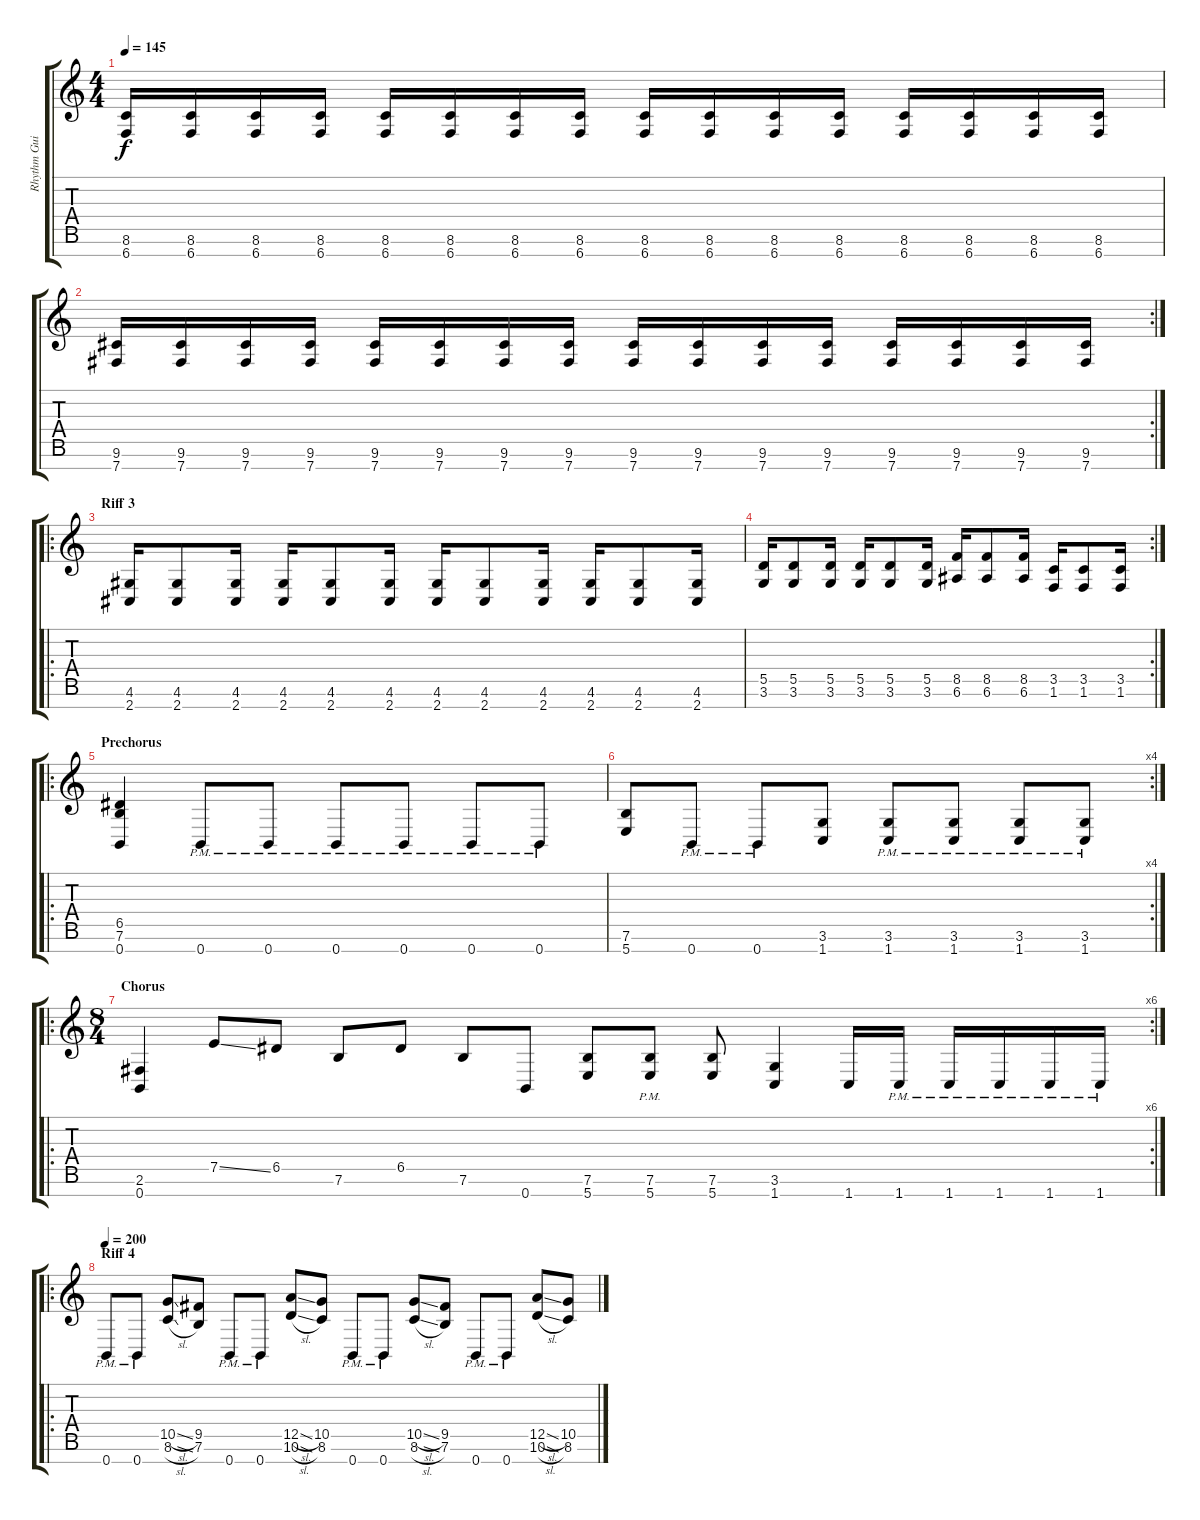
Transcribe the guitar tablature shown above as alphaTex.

\track ("Rhythm Guitar L" "Rhythm Gui") {instrument distortionguitar}
\staff {score tabs}
\tuning (E4 B3 G3 D3 A2 E2 B1) {hide}
\ts (4 4)
\tempo 145
\clef g2
\ks c
(8.6 6.7).16{dy f} (8.6 6.7).16 (8.6 6.7).16 (8.6 6.7).16 (8.6 6.7).16 (8.6 6.7).16 (8.6 6.7).16 (8.6 6.7).16 (8.6 6.7).16 (8.6 6.7).16 (8.6 6.7).16 (8.6 6.7).16 (8.6 6.7).16 (8.6 6.7).16 (8.6 6.7).16 (8.6 6.7).16 |
\rc 2
(9.6 7.7).16 (9.6 7.7).16 (9.6 7.7).16 (9.6 7.7).16 (9.6 7.7).16 (9.6 7.7).16 (9.6 7.7).16 (9.6 7.7).16 (9.6 7.7).16 (9.6 7.7).16 (9.6 7.7).16 (9.6 7.7).16 (9.6 7.7).16 (9.6 7.7).16 (9.6 7.7).16 (9.6 7.7).16 |
\ro
\section ("" "Riff 3")
(4.6 2.7).16 (4.6 2.7).8 (4.6 2.7).16 (4.6 2.7).16 (4.6 2.7).8 (4.6 2.7).16 (4.6 2.7).16 (4.6 2.7).8 (4.6 2.7).16 (4.6 2.7).16 (4.6 2.7).8 (4.6 2.7).16 |
\rc 2
(5.5 3.6).16 (5.5 3.6).8 (5.5 3.6).16 (5.5 3.6).16 (5.5 3.6).8 (5.5 3.6).16 (8.5 6.6).16 (8.5 6.6).8 (8.5 6.6).16 (3.5 1.6).16 (3.5 1.6).8 (3.5 1.6).16 |
\ro
\section ("" "Prechorus")
(6.5 7.6 0.7).4 0.7{pm}.8 0.7{pm}.8 0.7{pm}.8 0.7{pm}.8 0.7{pm}.8 0.7{pm}.8 |
\rc 4
(7.6 5.7).8 0.7{pm}.8 0.7{pm}.8 (3.6 1.7).8 (3.6{pm} 1.7{pm}).8 (3.6{pm} 1.7{pm}).8 (3.6{pm} 1.7{pm}).8 (3.6{pm} 1.7{pm}).8 |
\ro
\rc 6
\ts (8 4)
\section ("" "Chorus")
(2.6 0.7).4 7.5{ss}.8 6.5.8 7.6.8 6.5.8 7.6.8 0.7.8 (7.6 5.7).8 (7.6{pm} 5.7{pm}).8 (7.6 5.7).8 (3.6 1.7).4 1.7.16 1.7{pm}.16 1.7{pm}.16 1.7{pm}.16 1.7{pm}.16 1.7{pm}.16 |
\ro
\section ("" "Riff 4")
\tempo 200
0.7{pm}.8 0.7{pm}.8 (10.5{sl} 8.6{sl}).8 (9.5 7.6).8 0.7{pm}.8 0.7{pm}.8 (12.5{sl} 10.6{sl}).8 (10.5 8.6).8 0.7{pm}.8 0.7{pm}.8 (10.5{sl} 8.6{sl}).8 (9.5 7.6).8 0.7{pm}.8 0.7{pm}.8 (12.5{sl} 10.6{sl}).8 (10.5 8.6).8
